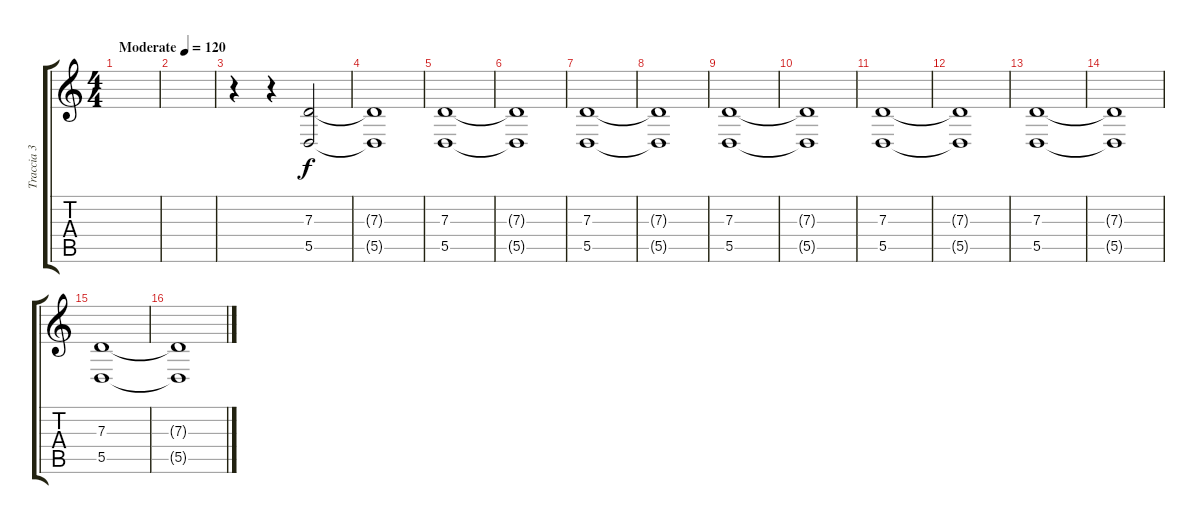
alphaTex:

\track ("Traccia 3" "Traccia 3") {instrument seashore}
\staff {score tabs}
\tuning (E4 B3 G3 D3 A2 E2) {hide}
\ts (4 4)
\tempo (120 "Moderate")
\clef g2
\ks c
|
|
r.4 r.4 (7.3 5.5).2 |
(7.3{t} 5.5{t}).1 |
(7.3 5.5).1 |
(7.3{t} 5.5{t}).1 |
(7.3 5.5).1 |
(7.3{t} 5.5{t}).1 |
(7.3 5.5).1 |
(7.3{t} 5.5{t}).1 |
(7.3 5.5).1 |
(7.3{t} 5.5{t}).1 |
(7.3 5.5).1 |
(7.3{t} 5.5{t}).1 |
(7.3 5.5).1 |
(7.3{t} 5.5{t}).1
